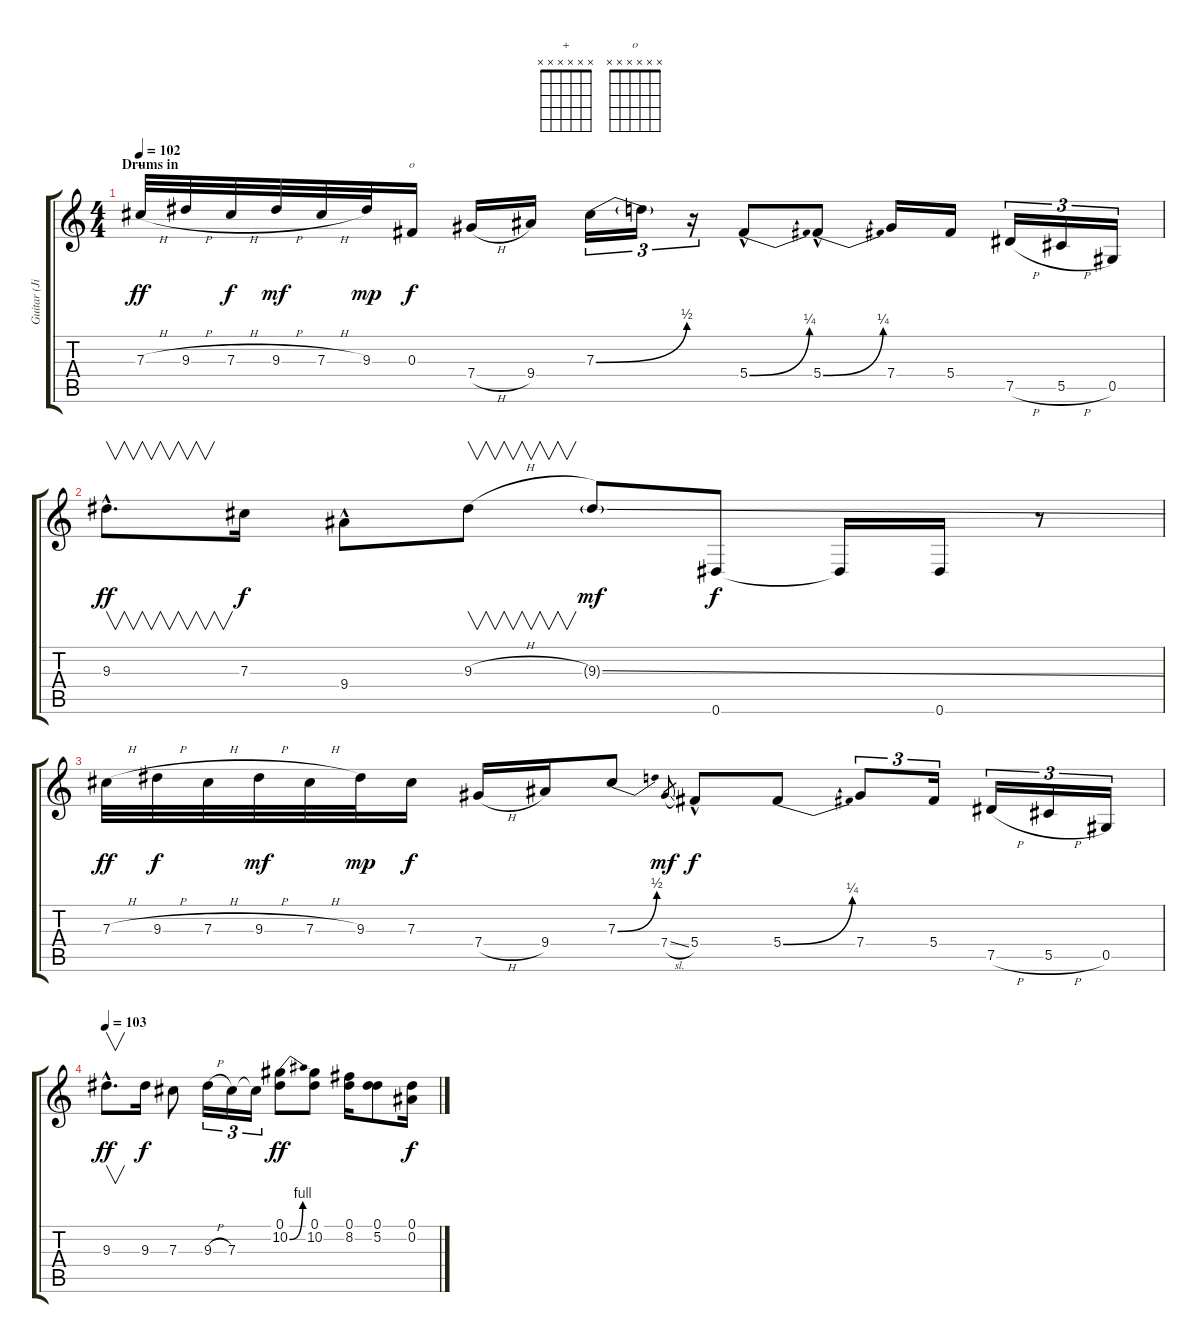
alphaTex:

\track ("Guitar (Jimi Hendrix)" "Guitar (Ji") {instrument overdrivenguitar}
\staff {score tabs}
\tuning (Eb4 Bb3 Gb3 Db3 Ab2 Eb2) {hide}
\chord ("+" x x x x x x) {firstfret 0}
\chord ("o" x x x x x x) {firstfret 0}
\ts (4 4)
\section ("" "Drums in")
\tempo 102
\clef g2
\ks c
7.3{h}.32{ch "+" dy ff} 9.3{h}.32 7.3{h}.32{dy f} 9.3{h}.32{dy mf} 7.3{h}.32 9.3.32{dy mp} 0.3.16{ch "o" dy f} 7.4{h}.16 9.4.16 7.3{be (bend 0 0 60 2)}.16{tu (3 2)} 7.3{t}.16{tu (3 2)} r.16{tu (3 2)} 5.4{be (bend 0 0 60 1) hac}.8 5.4{be (bend 0 0 60 1) hac}.8 7.4.16 5.4.16 7.5{h}.16{tu (3 2)} 5.5{h}.16{tu (3 2)} 0.5.16{tu (3 2)} |
9.3{hac}.8{v d dy ff} 7.3.16{dy f} 9.4{hac}.8 9.3{h}.8{v} 9.3{ss g}.8{dy mf} 0.6.8{dy f} 0.6{t}.16 0.6.16 r.8 |
7.3{h}.32{dy ff} 9.3{h}.32{dy f} 7.3{h}.32 9.3{h}.32{dy mf} 7.3{h}.32 9.3.32{dy mp} 7.3.16{dy f} 7.4{h}.16 9.4.16 7.3{be (bend 0 0 60 2)}.8 7.4{sl}.8{gr dy mf} 5.4{hac}.8{dy f} 5.4{be (bend 0 0 60 1)}.8 7.4.8{tu (3 2)} 5.4.16{tu (3 2)} 7.5{h}.16{tu (3 2)} 5.5{h}.16{tu (3 2)} 0.5.16{tu (3 2)} |
\tempo 103
9.3{hac}.8{v d dy ff} 9.3.16{dy f} 7.3.8 9.3{h}.16{tu (3 2)} 7.3.16{tu (3 2)} 7.3{t}.16{tu (3 2)} (0.1 10.2{be (bend 0 0 60 4)}).8{dy ff} (0.1 10.2).8 (0.1 8.2).16 (0.1 5.2).8 (0.1 0.2).16{dy f}
